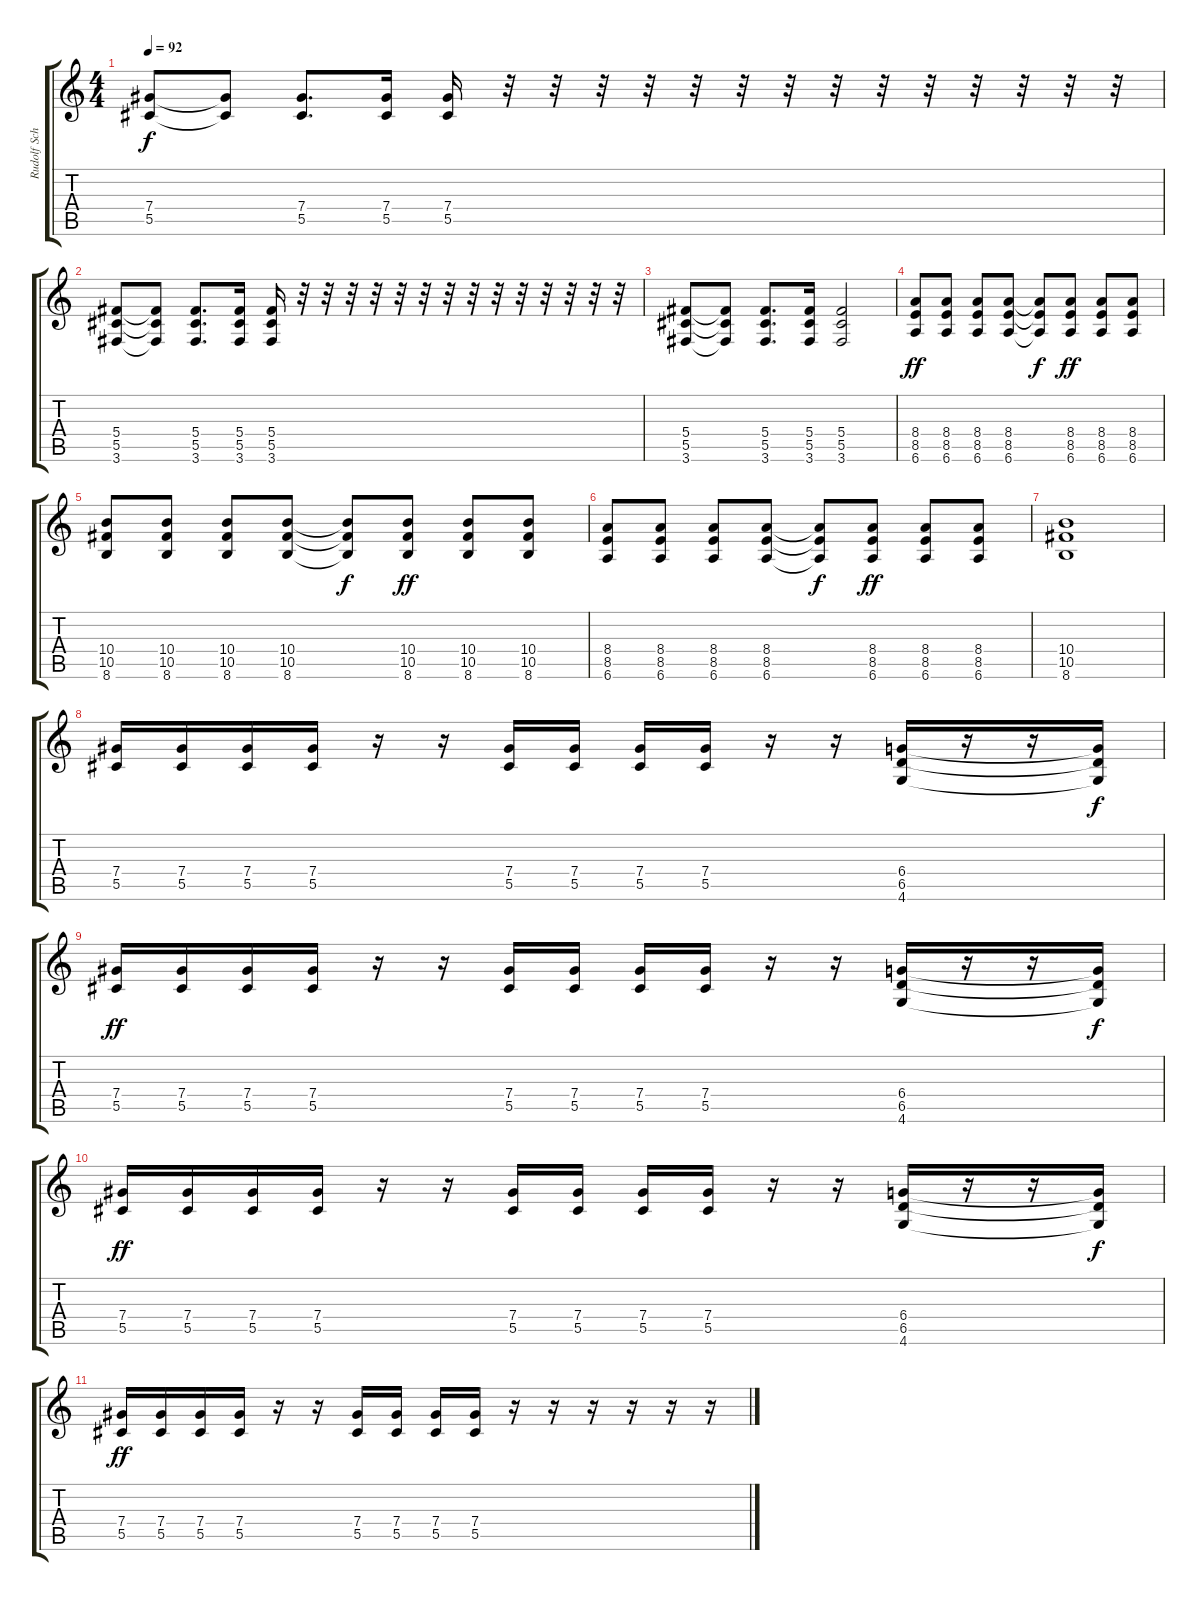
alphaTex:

\track ("Rudolf Schenker" "Rudolf Sch") {instrument acousticguitarsteel}
\staff {score tabs}
\tuning (Eb4 Bb3 Gb3 Db3 Ab2 Eb2) {hide}
\ts (4 4)
\tempo 92
\clef g2
\ks c
(7.4 5.5).8{dy f} (7.4{t} 5.5{t}).8 (7.4 5.5).8{d} (7.4 5.5).16 (7.4 5.5).16 r.32 r.32 r.32 r.32 r.32 r.32 r.32 r.32 r.32 r.32 r.32 r.32 r.32 r.32 |
(5.4 5.5 3.6).8 (5.4{t} 5.5{t} 3.6{t}).8 (5.4 5.5 3.6).8{d} (5.4 5.5 3.6).16 (5.4 5.5 3.6).16 r.32 r.32 r.32 r.32 r.32 r.32 r.32 r.32 r.32 r.32 r.32 r.32 r.32 r.32 |
(5.4 5.5 3.6).8 (5.4{t} 5.5{t} 3.6{t}).8 (5.4 5.5 3.6).8{d} (5.4 5.5 3.6).16 (5.4 5.5 3.6).2 |
(8.4 8.5 6.6).8{dy ff} (8.4 8.5 6.6).8 (8.4 8.5 6.6).8 (8.4 8.5 6.6).8 (8.4{t} 8.5{t} 6.6{t}).8{dy f} (8.4 8.5 6.6).8{dy ff} (8.4 8.5 6.6).8 (8.4 8.5 6.6).8 |
(10.4 10.5 8.6).8 (10.4 10.5 8.6).8 (10.4 10.5 8.6).8 (10.4 10.5 8.6).8 (10.4{t} 10.5{t} 8.6{t}).8{dy f} (10.4 10.5 8.6).8{dy ff} (10.4 10.5 8.6).8 (10.4 10.5 8.6).8 |
(8.4 8.5 6.6).8 (8.4 8.5 6.6).8 (8.4 8.5 6.6).8 (8.4 8.5 6.6).8 (8.4{t} 8.5{t} 6.6{t}).8{dy f} (8.4 8.5 6.6).8{dy ff} (8.4 8.5 6.6).8 (8.4 8.5 6.6).8 |
(10.4 10.5 8.6).1 |
(7.4 5.5).16 (7.4 5.5).16 (7.4 5.5).16 (7.4 5.5).16 r.16 r.16 (7.4 5.5).16 (7.4 5.5).16 (7.4 5.5).16 (7.4 5.5).16 r.16 r.16 (6.4 6.5 4.6).16 r.16 r.16 (6.4{t} 6.5{t} 4.6{t}).16{dy f} |
(7.4 5.5).16{dy ff} (7.4 5.5).16 (7.4 5.5).16 (7.4 5.5).16 r.16 r.16 (7.4 5.5).16 (7.4 5.5).16 (7.4 5.5).16 (7.4 5.5).16 r.16 r.16 (6.4 6.5 4.6).16 r.16 r.16 (6.4{t} 6.5{t} 4.6{t}).16{dy f} |
(7.4 5.5).16{dy ff} (7.4 5.5).16 (7.4 5.5).16 (7.4 5.5).16 r.16 r.16 (7.4 5.5).16 (7.4 5.5).16 (7.4 5.5).16 (7.4 5.5).16 r.16 r.16 (6.4 6.5 4.6).16 r.16 r.16 (6.4{t} 6.5{t} 4.6{t}).16{dy f} |
(7.4 5.5).16{dy ff} (7.4 5.5).16 (7.4 5.5).16 (7.4 5.5).16 r.16 r.16 (7.4 5.5).16 (7.4 5.5).16 (7.4 5.5).16 (7.4 5.5).16 r.16 r.16 r.16 r.16 r.16 r.16
